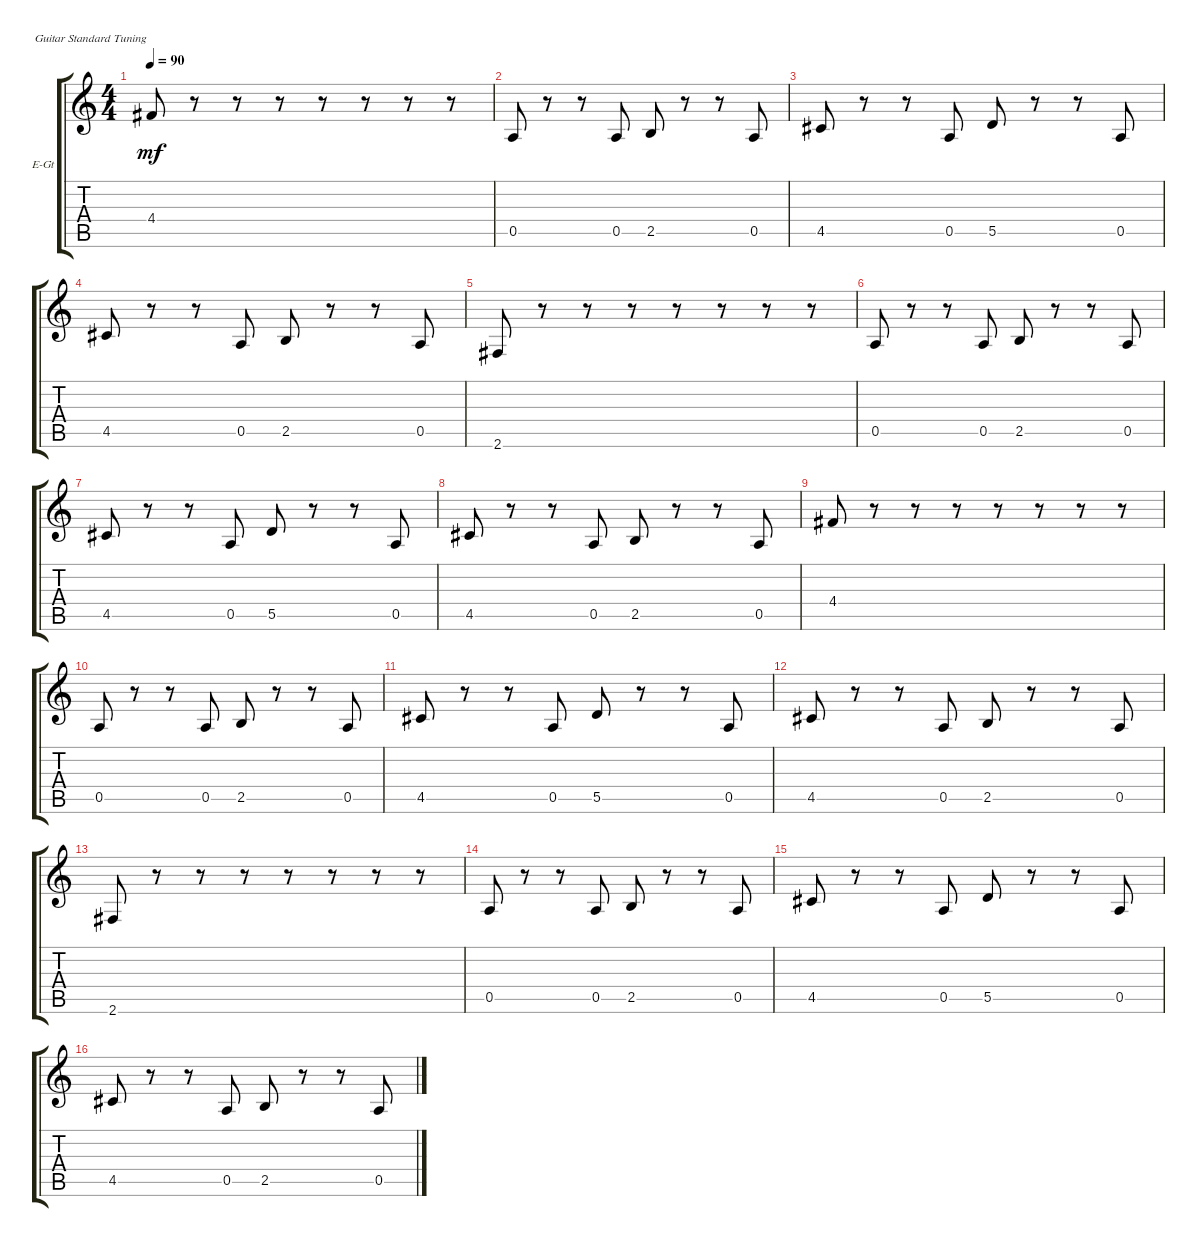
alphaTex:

\defaultSystemsLayout 4
\bracketExtendMode groupsimilarinstruments
\firstSystemTrackNameOrientation horizontal
\otherSystemsTrackNameOrientation horizontal
\track ("Electric Guitar" "E-Gt") {instrument electricguitarclean}
\staff {score tabs}
\tuning (E4 B3 G3 D3 A2 E2)
\ts (4 4)
\tempo 90
\clef g2
\ks c
4.4.8{dy mf} r.8 r.8 r.8 r.8 r.8 r.8 r.8 |
0.5.8 r.8 r.8 0.5.8 2.5.8 r.8 r.8 0.5.8 |
4.5.8 r.8 r.8 0.5.8 5.5.8 r.8 r.8 0.5.8 |
4.5.8 r.8 r.8 0.5.8 2.5.8 r.8 r.8 0.5.8 |
2.6.8 r.8 r.8 r.8 r.8 r.8 r.8 r.8 |
0.5.8 r.8 r.8 0.5.8 2.5.8 r.8 r.8 0.5.8 |
4.5.8 r.8 r.8 0.5.8 5.5.8 r.8 r.8 0.5.8 |
4.5.8 r.8 r.8 0.5.8 2.5.8 r.8 r.8 0.5.8 |
4.4.8 r.8 r.8 r.8 r.8 r.8 r.8 r.8 |
0.5.8 r.8 r.8 0.5.8 2.5.8 r.8 r.8 0.5.8 |
4.5.8 r.8 r.8 0.5.8 5.5.8 r.8 r.8 0.5.8 |
4.5.8 r.8 r.8 0.5.8 2.5.8 r.8 r.8 0.5.8 |
2.6.8 r.8 r.8 r.8 r.8 r.8 r.8 r.8 |
0.5.8 r.8 r.8 0.5.8 2.5.8 r.8 r.8 0.5.8 |
4.5.8 r.8 r.8 0.5.8 5.5.8 r.8 r.8 0.5.8 |
4.5.8 r.8 r.8 0.5.8 2.5.8 r.8 r.8 0.5.8
